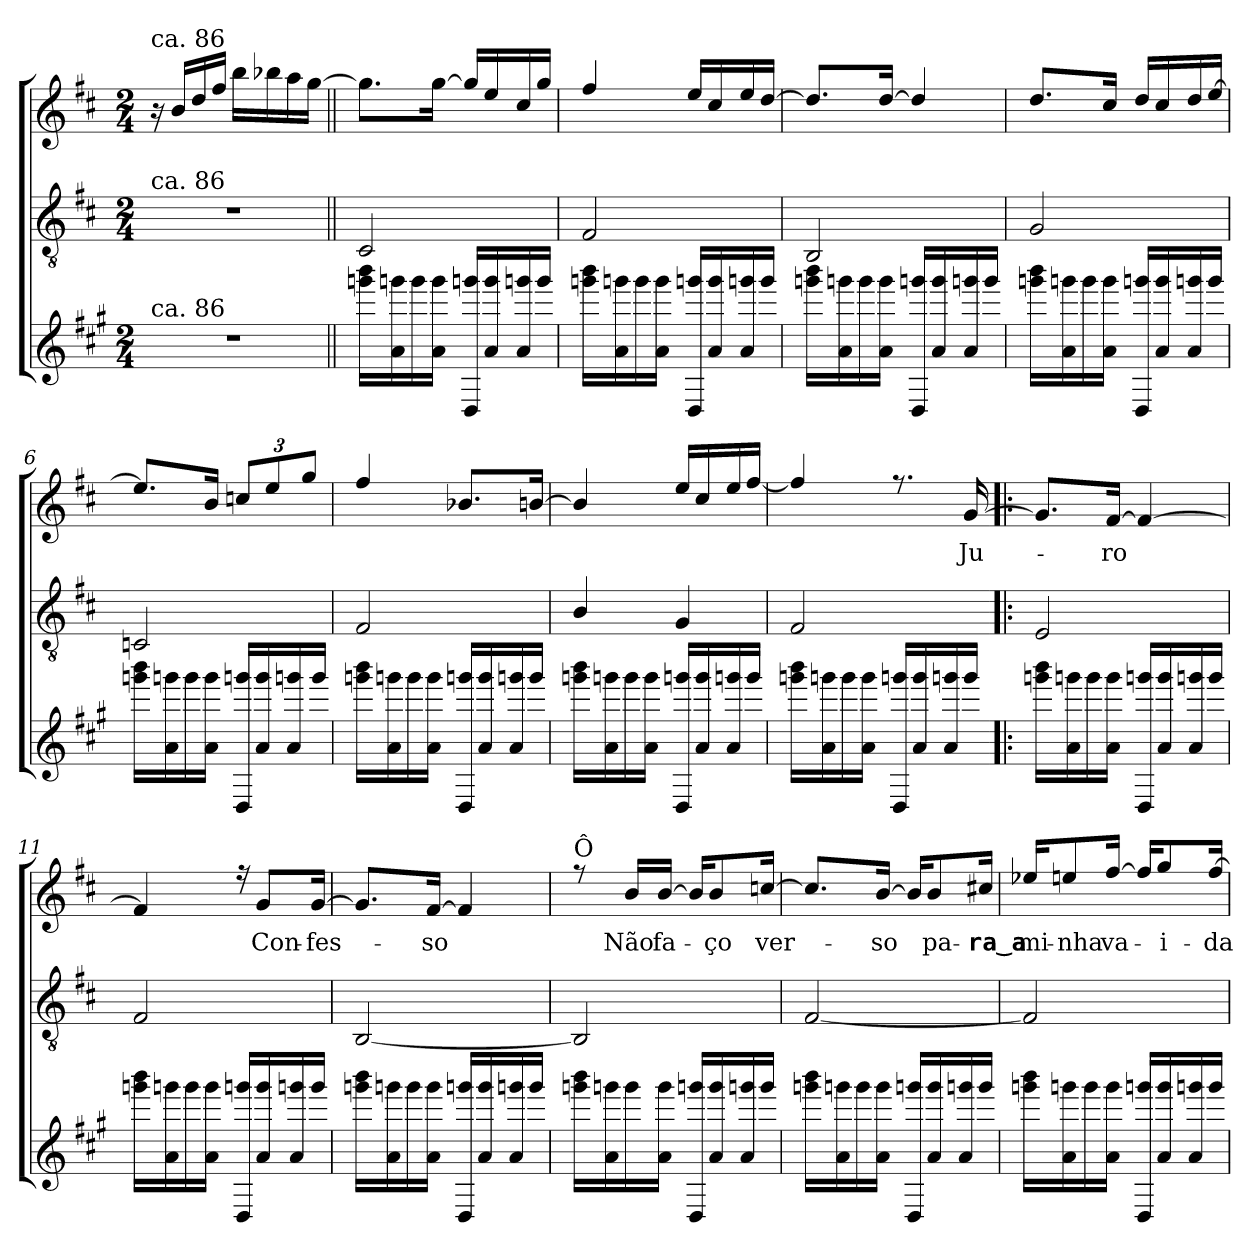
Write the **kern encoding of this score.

**kern	**kern	**kern	**text
*part3	*part2	*part1	*part1
*staff3	*staff2	*staff1	*staff1
*clefG2	*clefGv2	*clefG2	*
*k[f#c#g#]	*k[f#c#]	*k[f#c#]	*
*A:	*D:	*D:	*
*M2/4	*M2/4	*M2/4	*
=1	=1	=1	=1
!	!	!LO:TX:a:t=ca. 86	!
!	!LO:TX:a:t=ca. 86	!	!
!LO:TX:a:t=ca. 86	!	!	!
2r	2r	16r	.
.	.	16b/LL	.
.	.	16dd/	.
.	.	16ff#/JJ	.
.	.	16bb\LL	.
.	.	16bb-X\	.
.	.	16aa\	.
.	.	[16gg\JJ	.
=2||	=2||	=2||	=2||
*	*	*^	*
16gggn\ 16bbb\LL	2C#/	8.gg\L]	2ryy	.
16a\ 16gggn\	.	.	.	.
16ggg\	.	.	.	.
16a\ 16ggg\JJ	.	[<16gg\Jk	.	.
16D/ 16gggn/LL	.	16gg/LL]	.	.
16a/ 16ggg/	.	16ee/	.	.
16a/ 16gggn/	.	16cc#/	.	.
16ggg/JJ	.	16gg/JJ	.	.
=3	=3	=3	=3	=3
16gggn\ 16bbb\LL	2F#/	4ff#/	2ryy	.
16a\ 16gggn\	.	.	.	.
16ggg\	.	.	.	.
16a\ 16ggg\JJ	.	.	.	.
16D/ 16gggn/LL	.	16ee/LL	.	.
16a/ 16ggg/	.	16cc#/	.	.
16a/ 16gggn/	.	16ee/	.	.
16ggg/JJ	.	[>16dd/JJ	.	.
=4	=4	=4	=4	=4
16gggn\ 16bbb\LL	2BB/	8.dd/L]	2ryy	.
16a\ 16gggn\	.	.	.	.
16ggg\	.	.	.	.
16a\ 16ggg\JJ	.	[>16dd/Jk	.	.
16D/ 16gggn/LL	.	4dd/]	.	.
16a/ 16ggg/	.	.	.	.
16a/ 16gggn/	.	.	.	.
16ggg/JJ	.	.	.	.
!!LO:LB:g=z	!!
=5	=5	=5	=5	=5
16gggn\ 16bbb\LL	2G/	8.dd/L	2ryy	.
16a\ 16gggn\	.	.	.	.
16ggg\	.	.	.	.
16a\ 16ggg\JJ	.	16cc#/Jk	.	.
16D/ 16gggn/LL	.	16dd/LL	.	.
16a/ 16ggg/	.	16cc#/	.	.
16a/ 16gggn/	.	16dd/	.	.
16ggg/JJ	.	[>16ee/JJ	.	.
=6	=6	=6	=6	=6
16gggn\ 16bbb\LL	2Cn/	8.ee/L]	2ryy	.
16a\ 16gggn\	.	.	.	.
16ggg\	.	.	.	.
16a\ 16ggg\JJ	.	16b/Jk	.	.
16D/ 16gggn/LL	.	12ccn/L	.	.
16a/ 16ggg/	.	.	.	.
.	.	12ee/	.	.
16a/ 16gggn/	.	.	.	.
.	.	12gg/J	.	.
16ggg/JJ	.	.	.	.
=7	=7	=7	=7	=7
16gggn\ 16bbb\LL	2F#/	4ff#/	2ryy	.
16a\ 16gggn\	.	.	.	.
16ggg\	.	.	.	.
16a\ 16ggg\JJ	.	.	.	.
16D/ 16gggn/LL	.	8.b-X/L	.	.
16a/ 16ggg/	.	.	.	.
16a/ 16gggn/	.	.	.	.
16ggg/JJ	.	[>16bn/Jk	.	.
=8	=8	=8	=8	=8
16gggn\ 16bbb\LL	4B/	4bn/]	4ryy	.
16a\ 16gggn\	.	.	.	.
16ggg\	.	.	.	.
16a\ 16ggg\JJ	.	.	.	.
16D/ 16gggn/LL	4G/	16ee/LL	4ryy	.
16a/ 16ggg/	.	16cc#/	.	.
16a/ 16gggn/	.	16ee/	.	.
16ggg/JJ	.	[>16ff#/JJ	.	.
!!LO:LB:g=z	!!
=9	=9	=9	=9	=9
16gggn\ 16bbb\LL	2F#/	4ff#/]	2ryy	.
16a\ 16gggn\	.	.	.	.
16ggg\	.	.	.	.
16a\ 16ggg\JJ	.	.	.	.
16D/ 16gggn/LL	.	8.rff	.	.
16a/ 16ggg/	.	.	.	.
16a/ 16gggn/	.	.	.	.
!	!	!	!	!LO:LY:b
16ggg/JJ	.	[>16g/	.	Ju-
=10!|:	=10!|:	=10!|:	=10!|:	=10!|:
16gggn\ 16bbb\LL	2E/	8.g/L]	2ryy	.
16a\ 16gggn\	.	.	.	.
16ggg\	.	.	.	.
!	!	!	!	!LO:LY:b
16a\ 16ggg\JJ	.	[>16f#/Jk	.	-ro
16D/ 16gggn/LL	.	4f#/_	.	.
16a/ 16ggg/	.	.	.	.
16a/ 16gggn/	.	.	.	.
16ggg/JJ	.	.	.	.
=11	=11	=11	=11	=11
16gggn\ 16bbb\LL	2F#/	4f#/]	2ryy	.
16a\ 16gggn\	.	.	.	.
16ggg\	.	.	.	.
16a\ 16ggg\JJ	.	.	.	.
16D/ 16gggn/LL	.	16rff	.	.
!	!	!	!	!LO:LY:b
16a/ 16ggg/	.	8g/L	.	Con-
16a/ 16gggn/	.	.	.	.
!	!	!	!	!LO:LY:b
16ggg/JJ	.	[>16g/Jk	.	-fes-
=12	=12	=12	=12	=12
16gggn\ 16bbb\LL	[2BB/	8.g/L]	2ryy	.
16a\ 16gggn\	.	.	.	.
16ggg\	.	.	.	.
!	!	!	!	!LO:LY:b
16a\ 16ggg\JJ	.	[>16f#/Jk	.	-so
16D/ 16gggn/LL	.	4f#/]	.	.
16a/ 16ggg/	.	.	.	.
16a/ 16gggn/	.	.	.	.
16ggg/JJ	.	.	.	.
!!LO:LB:g=z	!!
=13	=13	=13	=13	=13
!	!	!LO:TX:a:t=Ô	!	!
16gggn\ 16bbb\LL	2BB/]	8rff	2ryy	.
16a\ 16gggn\	.	.	.	.
!	!	!	!	!LO:LY:b
16ggg\	.	16b/LL	.	Não
!	!	!	!	!LO:LY:b
16a\ 16ggg\JJ	.	[>16b/JJ	.	fa-
16D/ 16gggn/LL	.	16b/KL]	.	.
!	!	!	!	!LO:LY:b
16a/ 16ggg/	.	8b/	.	-ço
16a/ 16gggn/	.	.	.	.
!	!	!	!	!LO:LY:b
16ggg/JJ	.	[>16ccn/Jk	.	ver-
=14	=14	=14	=14	=14
16gggn\ 16bbb\LL	[2F#/	8.cc/L]	2ryy	.
16a\ 16gggn\	.	.	.	.
16ggg\	.	.	.	.
!	!	!	!	!LO:LY:b
16a\ 16ggg\JJ	.	[>16b/Jk	.	-so
16D/ 16gggn/LL	.	16b/KL]	.	.
!	!	!	!	!LO:LY:b
16a/ 16ggg/	.	8b/	.	pa-
16a/ 16gggn/	.	.	.	.
!	!	!	!	!LO:LY:b
16ggg/JJ	.	16cc#X/Jk	.	-ra‿a
=15	=15	=15	=15	=15
!	!	!	!	!LO:LY:b
16gggn\ 16bbb\LL	2F#/]	16ee-X/KL	2ryy	mi-
!	!	!	!	!LO:LY:b
16a\ 16gggn\	.	8een/	.	-nha
16ggg\	.	.	.	.
!	!	!	!	!LO:LY:b
16a\ 16ggg\JJ	.	[>16ff#/Jk	.	va-
16D/ 16gggn/LL	.	16ff#/KL]	.	.
!	!	!	!	!LO:LY:b
16a/ 16ggg/	.	8gg/	.	-i-
16a/ 16gggn/	.	.	.	.
!	!	!	!	!LO:LY:b
16ggg/JJ	.	[>16ff#/Jk	.	-da-
*	*	*v	*v	*
=	=	=	=
*-	*-	*-	*-
